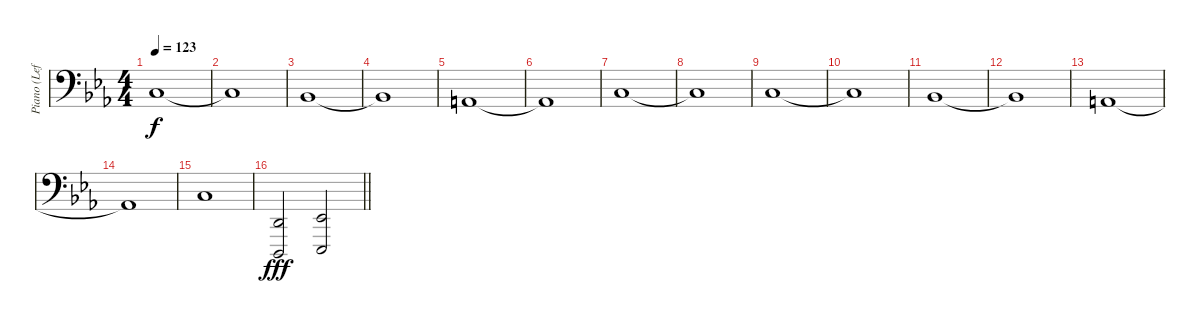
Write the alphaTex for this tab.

\track ("Piano (Left Hand)" "Piano (Lef") {instrument acousticgrandpiano}
\staff {score}
\tuning (C3 G2 D2 A1 E1 B0) {hide}
\ts (4 4)
\tempo 123
\clef f4
\ks cminor
0.1.1{dy f} |
0.1{t}.1 |
3.2.1 |
3.2{t}.1 |
2.2.1 |
2.2{t}.1 |
0.1.1 |
0.1{t}.1 |
0.1.1 |
0.1{t}.1 |
3.2.1 |
3.2{t}.1 |
2.2.1 |
2.2{t}.1 |
0.1.1 |
\barLineRight lightlight
(0.3 3.6).2{dy fff} (1.3 4.6).2
